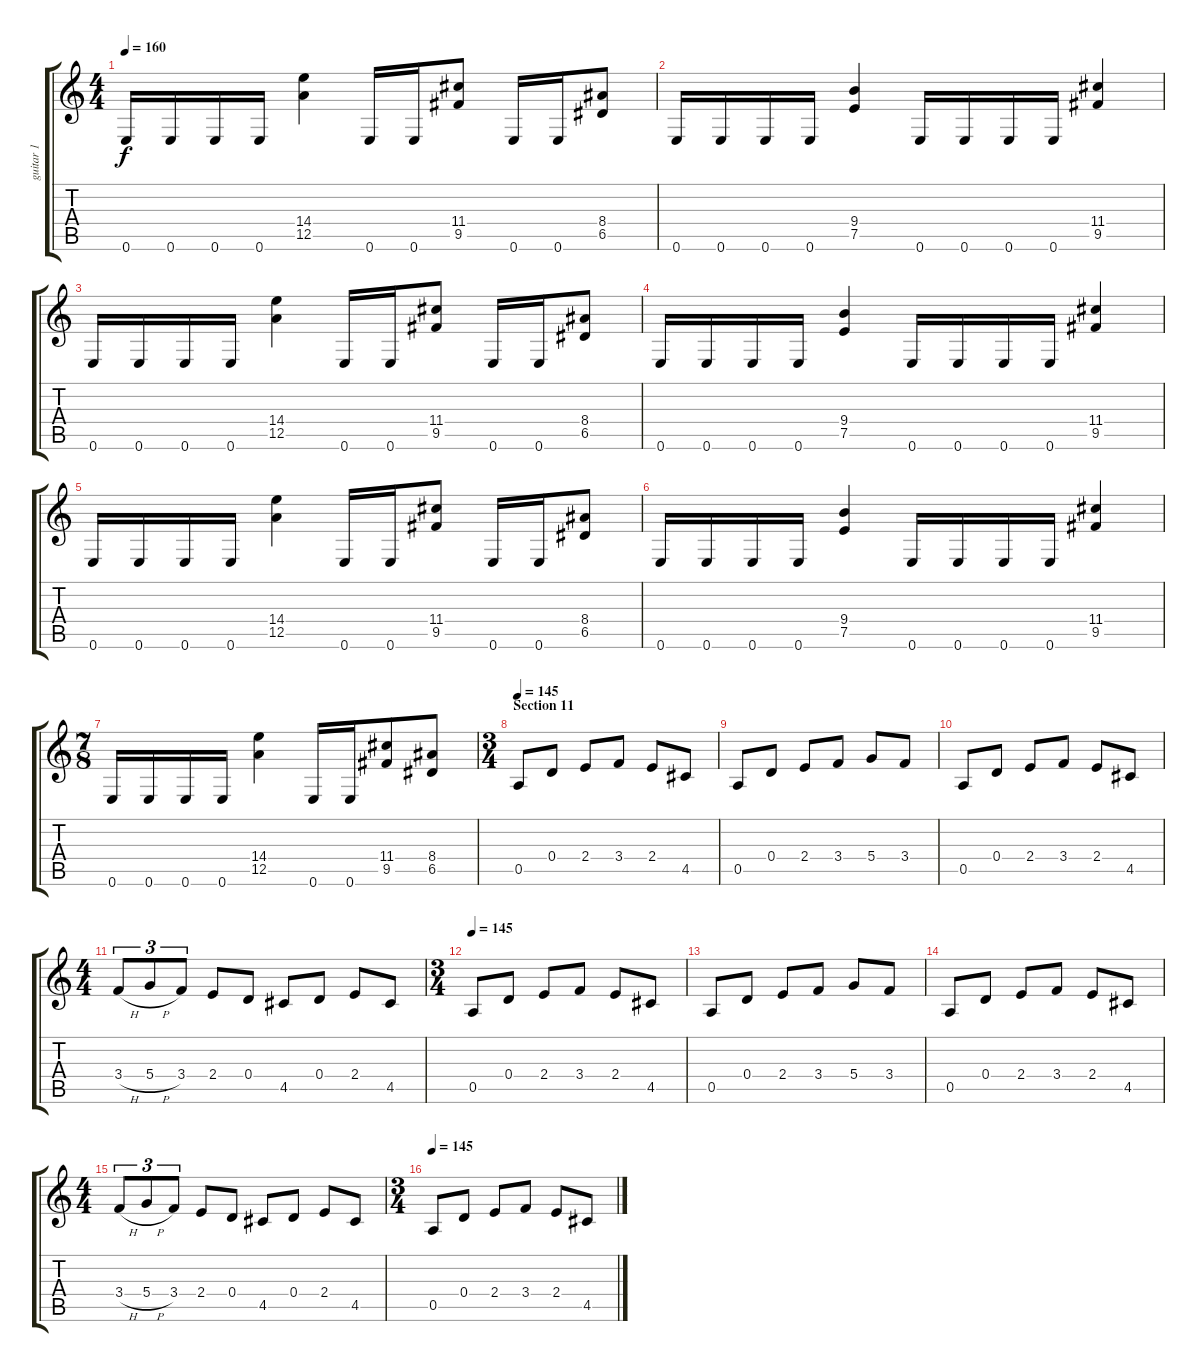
\track ("guitar 1" "guitar 1") {instrument distortionguitar}
\staff {score tabs}
\tuning (E4 B3 G3 D3 A2 E2) {hide}
\ts (4 4)
\tempo 160
\clef g2
\ks c
0.6.16{dy f} 0.6.16 0.6.16 0.6.16 (14.4 12.5).4 0.6.16 0.6.16 (11.4 9.5).8 0.6.16 0.6.16 (8.4 6.5).8 |
0.6.16 0.6.16 0.6.16 0.6.16 (9.4 7.5).4 0.6.16 0.6.16 0.6.16 0.6.16 (11.4 9.5).4 |
0.6.16 0.6.16 0.6.16 0.6.16 (14.4 12.5).4 0.6.16 0.6.16 (11.4 9.5).8 0.6.16 0.6.16 (8.4 6.5).8 |
0.6.16 0.6.16 0.6.16 0.6.16 (9.4 7.5).4 0.6.16 0.6.16 0.6.16 0.6.16 (11.4 9.5).4 |
0.6.16 0.6.16 0.6.16 0.6.16 (14.4 12.5).4 0.6.16 0.6.16 (11.4 9.5).8 0.6.16 0.6.16 (8.4 6.5).8 |
0.6.16 0.6.16 0.6.16 0.6.16 (9.4 7.5).4 0.6.16 0.6.16 0.6.16 0.6.16 (11.4 9.5).4 |
\ts (7 8)
0.6.16 0.6.16 0.6.16 0.6.16 (14.4 12.5).4 0.6.16 0.6.16 (11.4 9.5).8 (8.4 6.5).8 |
\ts (3 4)
\section ("" "Section 11")
\tempo 145
0.5.8 0.4.8 2.4.8 3.4.8 2.4.8 4.5.8 |
0.5.8 0.4.8 2.4.8 3.4.8 5.4.8 3.4.8 |
0.5.8 0.4.8 2.4.8 3.4.8 2.4.8 4.5.8 |
\ts (4 4)
3.4{h}.8{tu (3 2)} 5.4{h}.8{tu (3 2)} 3.4.8{tu (3 2)} 2.4.8 0.4.8 4.5.8 0.4.8 2.4.8 4.5.8 |
\ts (3 4)
\tempo 145
0.5.8 0.4.8 2.4.8 3.4.8 2.4.8 4.5.8 |
0.5.8 0.4.8 2.4.8 3.4.8 5.4.8 3.4.8 |
0.5.8 0.4.8 2.4.8 3.4.8 2.4.8 4.5.8 |
\ts (4 4)
3.4{h}.8{tu (3 2)} 5.4{h}.8{tu (3 2)} 3.4.8{tu (3 2)} 2.4.8 0.4.8 4.5.8 0.4.8 2.4.8 4.5.8 |
\ts (3 4)
\tempo 145
0.5.8 0.4.8 2.4.8 3.4.8 2.4.8 4.5.8
